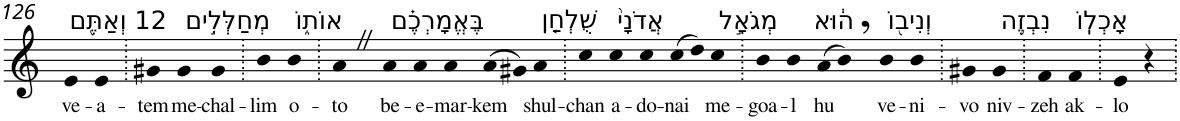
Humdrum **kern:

**kern	**text
*part1	*part1
*staff1	*staff1
*I"Piano	*
*I'Pno	*
!!LO:PB:g=z
*clefG2	*
*k[]	*
=126	=126
!LO:TX:a:t=12 וְאַתֶּ֖ם	!
!	!LO:LY:b
4e	ve-
!	!LO:LY:b
4e	-a-
=127.	=127.
!	!LO:LY:b
4g#X	-tem
!LO:TX:a:t=מְחַלְּלִ֣ים	!
!	!LO:LY:b
4g#	me-
!	!LO:LY:b
4g#	-chal-
=128.	=128.
!	!LO:LY:b
4b	-lim
!LO:TX:a:t=אוֹת֑וֹ	!
!	!LO:LY:b
4b	o-
=129.	=129.
!	!LO:LY:b
4aZ	-to
!LO:TX:a:t=בֶּאֱמָרְכֶ֗ם	!
!	!LO:LY:b
4a	be-
!	!LO:LY:b
4a	-e-
!	!LO:LY:b
4a	-mar-
!	!LO:LY:b
(>8a	-kem
8g#X)	.
!LO:TX:a:t=שֻׁלְחַ֤ן	!
!	!LO:LY:b
4a	shul-
=130.	=130.
!	!LO:LY:b
4cc	-chan
!LO:TX:a:t=אֲדֹנָי֙	!
!	!LO:LY:b
4cc	a-
!	!LO:LY:b
4cc	-do-
!	!LO:LY:b
(>8cc	-nai
8dd)	.
!LO:TX:a:t=מְגֹאָ֣ל	!
!	!LO:LY:b
4cc	me-
=131.	=131.
!	!LO:LY:b
4b	-goa-
!	!LO:LY:b
4b	-l
!LO:TX:a:t=ה֔וּא	!
!	!LO:LY:b
(>8a	hu
8b,)	.
!LO:TX:a:t=וְנִיב֖וֹ	!
!	!LO:LY:b
4b	ve-
!	!LO:LY:b
4b	-ni-
=132.	=132.
!	!LO:LY:b
4g#X	-vo
!LO:TX:a:t=נִבְזֶ֥ה	!
!	!LO:LY:b
4g#	niv-
=133.	=133.
!	!LO:LY:b
4f	-zeh
!LO:TX:a:t=אָכְלֽוֹ	!
!	!LO:LY:b
4f	ak-
=134.	=134.
!	!LO:LY:b
4e	-lo
4r	.
=.	=.
*-	*-
